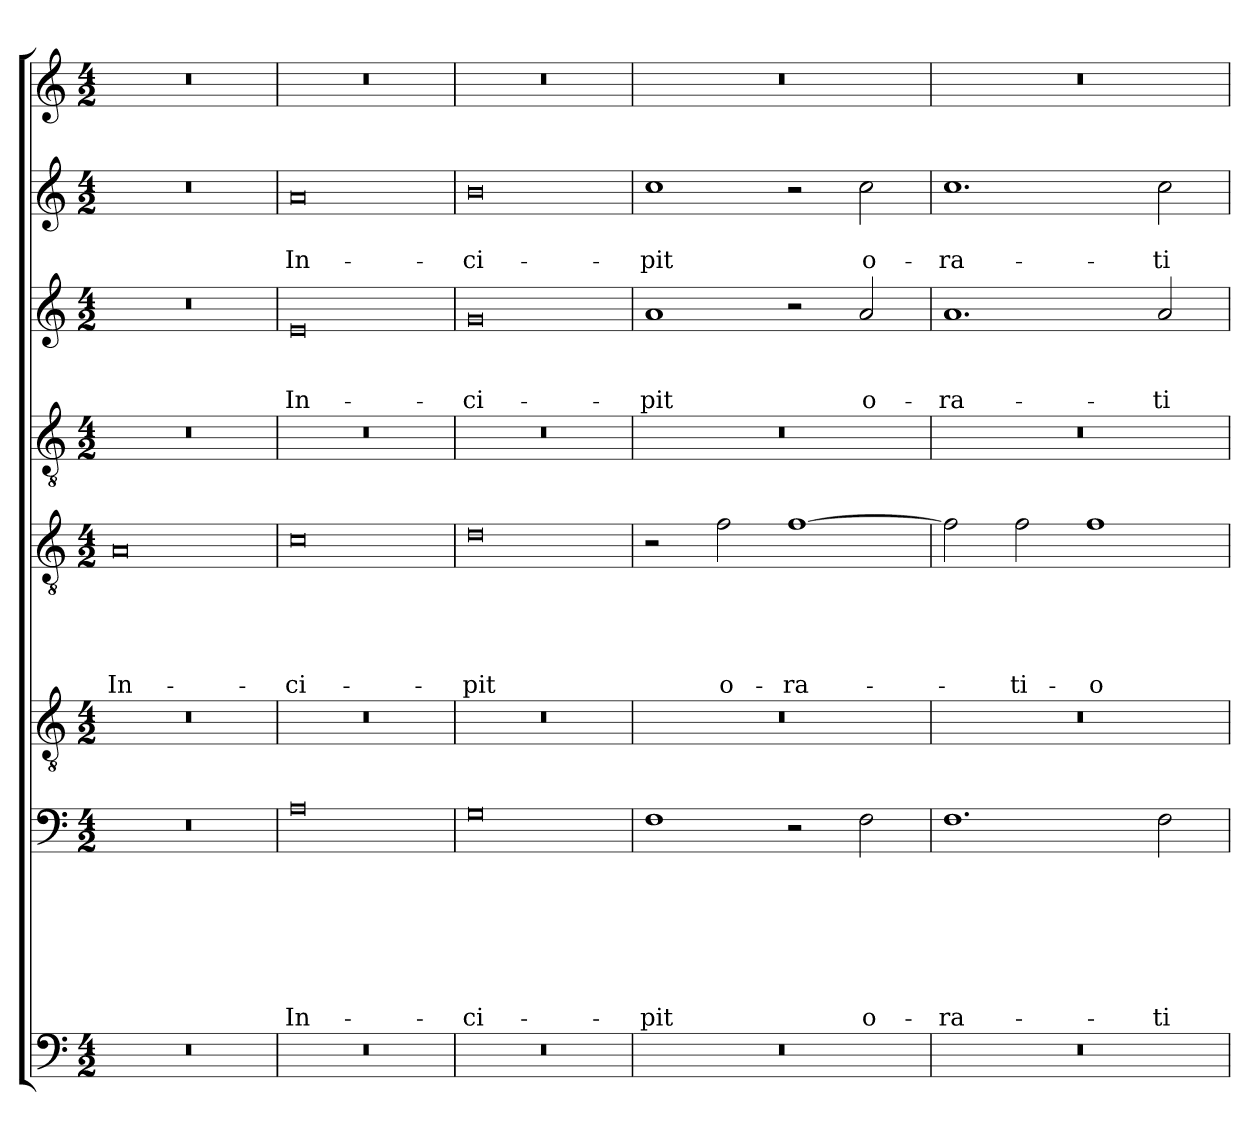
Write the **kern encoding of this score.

**kern	**kern	**text	**text	**text	**text	**text	**text	**text	**kern	**kern	**text	**text	**text	**text	**text	**kern	**kern	**text	**text	**text	**kern	**text	**text	**kern
*part8	*part7	*part7	*part7	*part7	*part7	*part7	*part7	*part7	*part6	*part5	*part5	*part5	*part5	*part5	*part5	*part4	*part3	*part3	*part3	*part3	*part2	*part2	*part2	*part1
*staff8	*staff7	*staff7	*staff7	*staff7	*staff7	*staff7	*staff7	*staff7	*staff6	*staff5	*staff5	*staff5	*staff5	*staff5	*staff5	*staff4	*staff3	*staff3	*staff3	*staff3	*staff2	*staff2	*staff2	*staff1
*clefF4	*clefF4	*	*	*	*	*	*	*	*clefGv2	*clefGv2	*	*	*	*	*	*clefGv2	*clefG2	*	*	*	*clefG2	*	*	*clefG2
*k[]	*k[]	*	*	*	*	*	*	*	*k[]	*k[]	*	*	*	*	*	*k[]	*k[]	*	*	*	*k[]	*	*	*k[]
*a:	*a:	*	*	*	*	*	*	*	*a:	*a:	*	*	*	*	*	*a:	*a:	*	*	*	*a:	*	*	*a:
*M4/2	*M4/2	*	*	*	*	*	*	*	*M4/2	*M4/2	*	*	*	*	*	*M4/2	*M4/2	*	*	*	*M4/2	*	*	*M4/2
=1	=1	=1	=1	=1	=1	=1	=1	=1	=1	=1	=1	=1	=1	=1	=1	=1	=1	=1	=1	=1	=1	=1	=1	=1
0r	0r	.	.	.	.	.	.	.	0r	0A	.	.	.	.	In-	0r	0r	.	.	.	0r	.	.	0r
=2	=2	=2	=2	=2	=2	=2	=2	=2	=2	=2	=2	=2	=2	=2	=2	=2	=2	=2	=2	=2	=2	=2	=2	=2
0r	0A	.	.	.	.	.	.	In-	0r	0c	.	.	.	.	-ci-	0r	0e	.	.	In-	0a	.	In-	0r
=3	=3	=3	=3	=3	=3	=3	=3	=3	=3	=3	=3	=3	=3	=3	=3	=3	=3	=3	=3	=3	=3	=3	=3	=3
0r	0G	.	.	.	.	.	.	-ci-	0r	0d	.	.	.	.	-pit	0r	0g	.	.	-ci-	0b	.	-ci-	0r
=4	=4	=4	=4	=4	=4	=4	=4	=4	=4	=4	=4	=4	=4	=4	=4	=4	=4	=4	=4	=4	=4	=4	=4	=4
0r	1F	.	.	.	.	.	.	-pit	0r	2r	.	.	.	.	.	0r	1a	.	.	-pit	1cc	.	-pit	0r
.	.	.	.	.	.	.	.	.	.	2f\	.	.	.	.	o-	.	.	.	.	.	.	.	.	.
.	2r	.	.	.	.	.	.	.	.	[1f	.	.	.	.	-ra-	.	2r	.	.	.	2r	.	.	.
.	2F\	.	.	.	.	.	.	o-	.	.	.	.	.	.	.	.	2a/	.	.	o-	2cc\	.	o-	.
=5	=5	=5	=5	=5	=5	=5	=5	=5	=5	=5	=5	=5	=5	=5	=5	=5	=5	=5	=5	=5	=5	=5	=5	=5
0r	1.F	.	.	.	.	.	.	-ra-	0r	2f\]	.	.	.	.	.	0r	1.a	.	.	-ra-	1.cc	.	-ra-	0r
.	.	.	.	.	.	.	.	.	.	2f\	.	.	.	.	-ti-	.	.	.	.	.	.	.	.	.
.	.	.	.	.	.	.	.	.	.	1f	.	.	.	.	-o	.	.	.	.	.	.	.	.	.
.	2F\	.	.	.	.	.	.	-ti-	.	.	.	.	.	.	.	.	2a/	.	.	-ti-	2cc\	.	-ti-	.
=	=	=	=	=	=	=	=	=	=	=	=	=	=	=	=	=	=	=	=	=	=	=	=	=
*-	*-	*-	*-	*-	*-	*-	*-	*-	*-	*-	*-	*-	*-	*-	*-	*-	*-	*-	*-	*-	*-	*-	*-	*-
